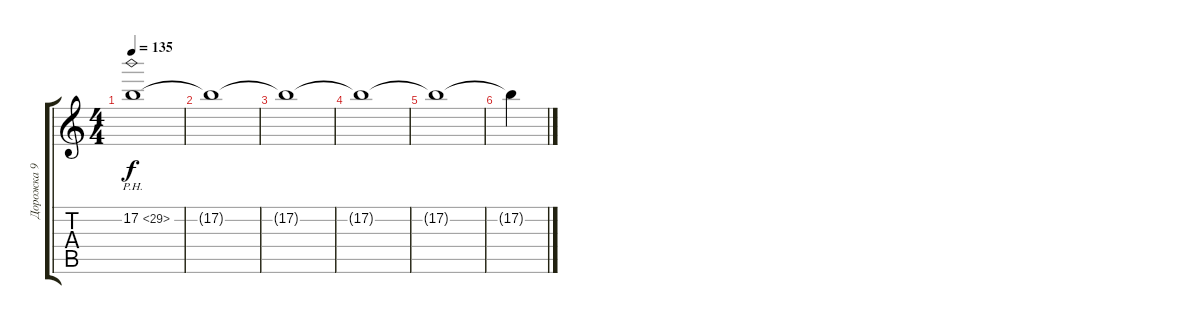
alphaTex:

\track ("Дорожка 9" "Дорожка 9") {instrument distortionguitar}
\staff {score tabs}
\tuning (B3 Gb3 D3 A2 E2 B1) {hide}
\ts (4 4)
\tempo 135
\clef g2
\ks c
17.2{ph 12}.1{dy f volume 14} |
17.2{t}.1 |
17.2{t}.1 |
17.2{t}.1 |
17.2{t}.1 |
17.2{t}.4
